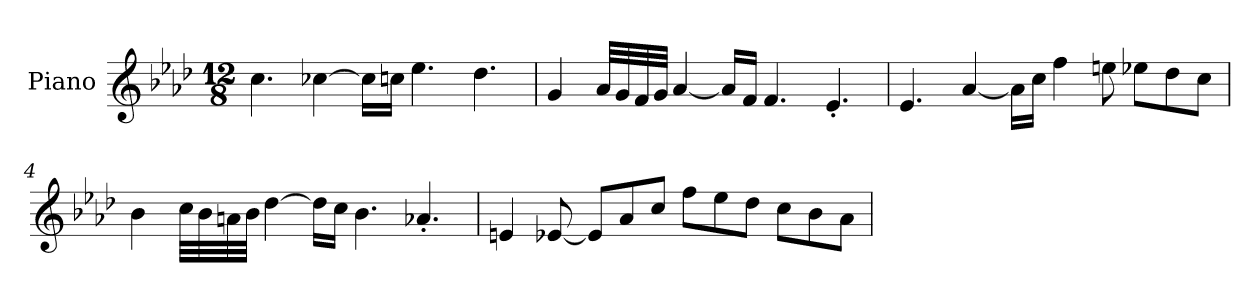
**kern
*part1
*staff1
*I"Piano
*I'Pno.
*clefG2
*k[b-e-a-d-]
*M12/8
*MM120
=1
4.cc\
[4cc-X\
16cc-\LL]
16ccn\JJ
4.ee-\
4.dd-\
=2
4g/
32a-/LLL
32g/
32f/
32g/JJJ
[4a-/
16a-/LL]
16f/JJ
4.f/
4.e-'/
=3
4.e-/
[4a-/
16a-\LL]
16cc\JJ
4ff\
8een\
8ee-X\L
8dd-\
8cc\J
!!LO:LB:g=z
=4
4b-\
32cc\LLL
32b-\
32an\
32b-\JJJ
[4dd-\
16dd-\LL]
16cc\JJ
4.b-\
4.a-X'/
=5
4en/
[8e-X/
8e-/L]
8a-/
8cc/J
8ff\L
8ee-\
8dd-\J
8cc\L
8b-\
8a-\J
=
*-
